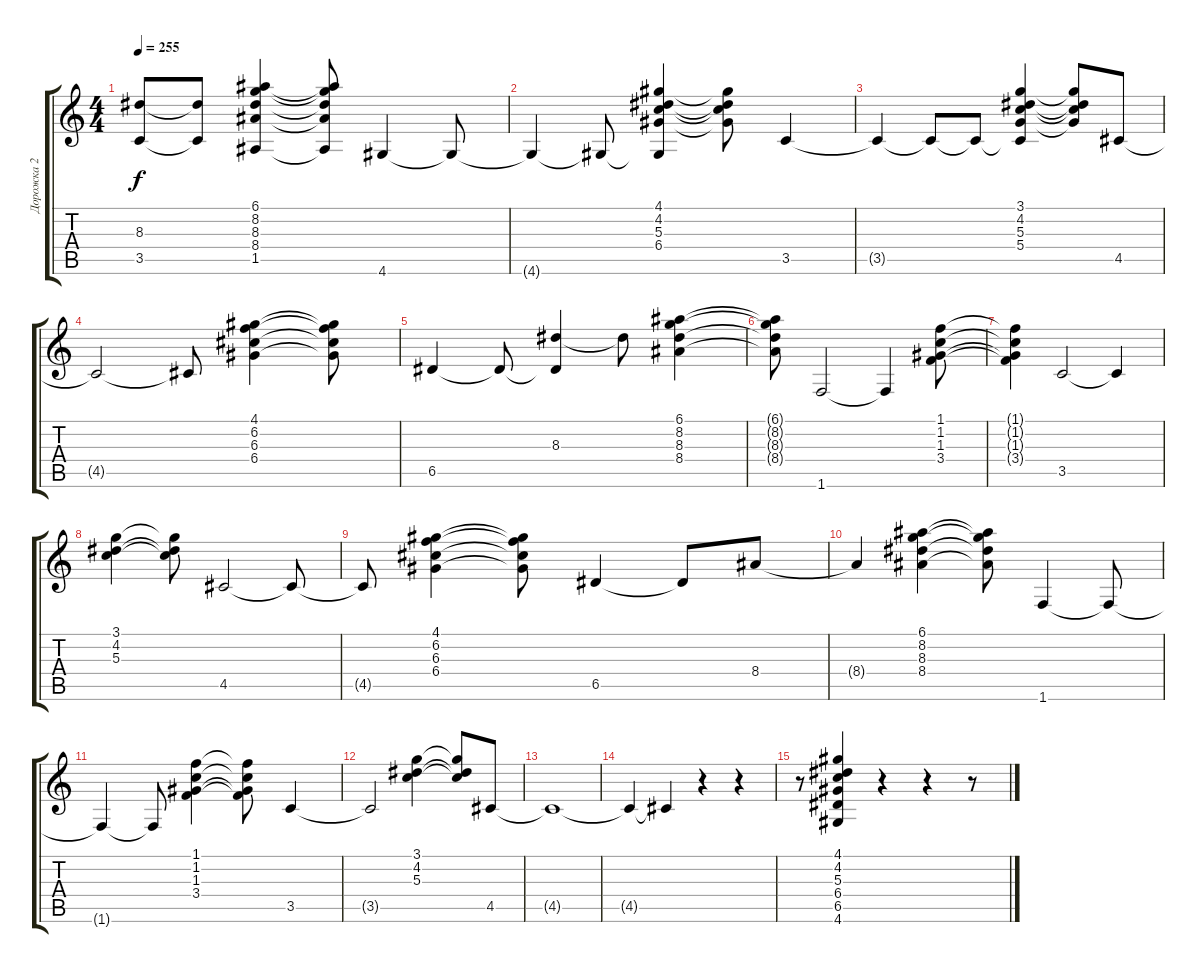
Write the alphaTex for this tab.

\track ("Дорожка 2" "Дорожка 2") {instrument acousticguitarsteel}
\staff {score tabs}
\tuning (E4 B3 G3 D3 A2 E2) {hide}
\ts (4 4)
\tempo 255
\clef g2
\ks c
(8.3{t} 3.5{t}).8{dy f} (8.3{t} 3.5{t}).8 (6.1 8.2 8.3 8.4 1.5).4 (6.1{t} 8.2{t} 8.3{t} 8.4{t} 1.5{t}).8 4.6.4 4.6{t}.8 |
4.6{t}.4 4.6{t}.8 (4.1 4.2 5.3 6.4 4.6{t}).4 (4.1{t} 4.2{t} 5.3{t} 6.4{t}).8 3.5.4 |
3.5{t}.4 3.5{t}.8 3.5{t}.8 (3.1 4.2 5.3 5.4 3.5{t}).4 (3.1{t} 4.2{t} 5.3{t} 5.4{t}).8 4.5.8 |
4.5{t}.2 4.5{t}.8 (4.1 6.2 6.3 6.4).4 (4.1{t} 6.2{t} 6.3{t} 6.4{t}).8 |
6.5.4 6.5{t}.8 (8.3 6.5{t}).4 8.3{t}.8 (6.1 8.2 8.3 8.4).4 |
(6.1{t} 8.2{t} 8.3{t} 8.4{t}).8 1.6.2 1.6{t}.4 (1.1 1.2 1.3 3.4).8 |
(1.1{t} 1.2{t} 1.3{t} 3.4{t}).4 3.5.2 3.5{t}.4 |
(3.1 4.2 5.3).4 (3.1{t} 4.2{t} 5.3{t}).8 4.5.2 4.5{t}.8 |
4.5{t}.8 (4.1 6.2 6.3 6.4).4 (4.1{t} 6.2{t} 6.3{t} 6.4{t}).8 6.5.4 6.5{t}.8 8.4.8 |
8.4{t}.4 (6.1 8.2 8.3 8.4).4 (6.1{t} 8.2{t} 8.3{t} 8.4{t}).8 1.6.4 1.6{t}.8 |
1.6{t}.4 1.6{t}.8 (1.1 1.2 1.3 3.4).4 (1.1{t} 1.2{t} 1.3{t} 3.4{t}).8 3.5.4 |
3.5{t}.2 (3.1 4.2 5.3).4 (3.1{t} 4.2{t} 5.3{t}).8 4.5.8 |
4.5{t}.1 |
4.5{t}.4 4.5{t}.4 r.4 r.4 |
r.8 (4.1 4.2 5.3 6.4 6.5 4.6).4 r.4 r.4 r.8
